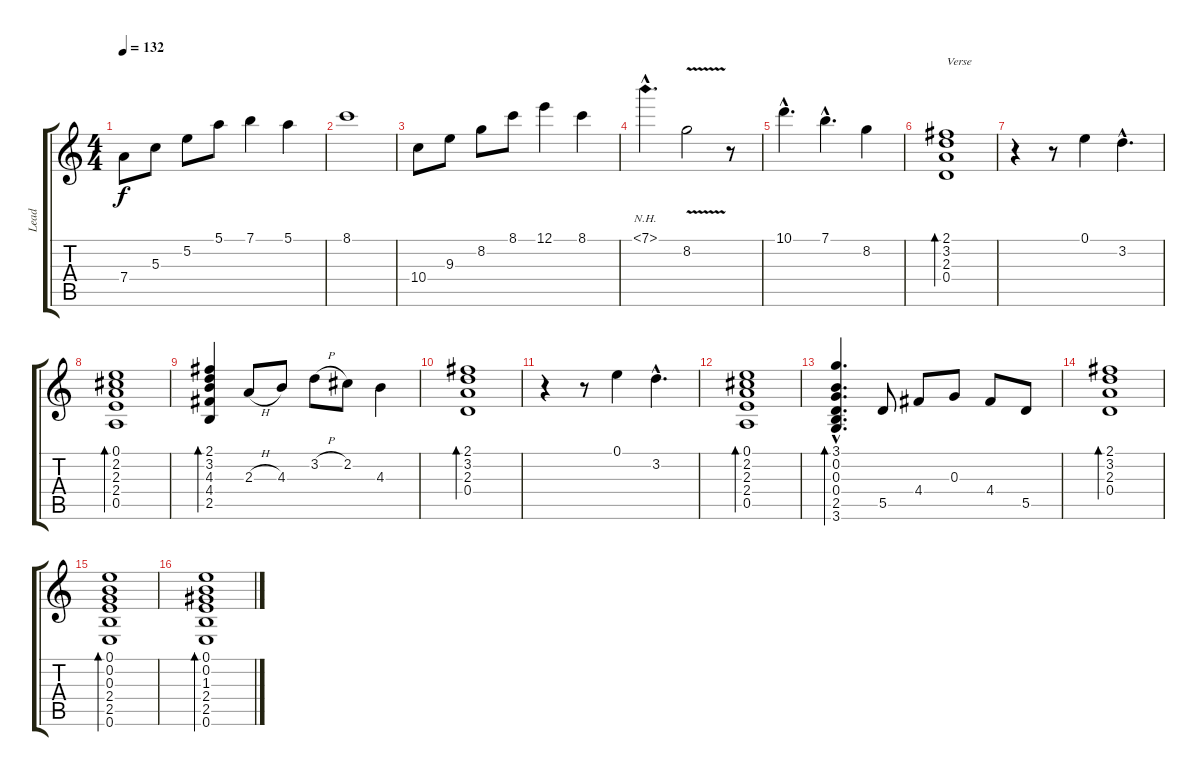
\track ("Lead" "Lead") {instrument acousticguitarsteel}
\staff {score tabs}
\tuning (E4 B3 G3 D3 A2 E2) {hide}
\ts (4 4)
\tempo 132
\clef g2
\ks c
7.4.8{dy f} 5.3.8 5.2.8 5.1.8 7.1.4 5.1.4 |
8.1.1 |
10.4.8 9.3.8 8.2.8 8.1.8 12.1.4 8.1.4 |
7.1{nh hac}.4{d} 8.2{v}.2 r.8 |
10.1{hac}.4{d} 7.1{hac}.4{d} 8.2.4 |
(2.1 3.2 2.3 0.4).1{bd 30 txt "Verse"} |
r.4 r.8 0.1.4 3.2{hac}.4{d} |
(0.1 2.2 2.3 2.4 0.5).1{bd 30} |
(2.1 3.2 4.3 4.4 2.5).4{bd 30} 2.3{h}.8 4.3.8 3.2{h}.8 2.2.8 4.3.4 |
(2.1 3.2 2.3 0.4).1{bd 30} |
r.4 r.8 0.1.4 3.2{hac}.4{d} |
(0.1 2.2 2.3 2.4 0.5).1{bd 30} |
(3.1{hac} 0.2{hac} 0.3{hac} 0.4{hac} 2.5{hac} 3.6{hac}).4{d bd 30} 5.5.8 4.4.8 0.3.8 4.4.8 5.5.8 |
(2.1 3.2 2.3 0.4).1{bd 30} |
(0.1 0.2 0.3 2.4 2.5 0.6).1{bd 30} |
(0.1 0.2 1.3 2.4 2.5 0.6).1{bd 30}
